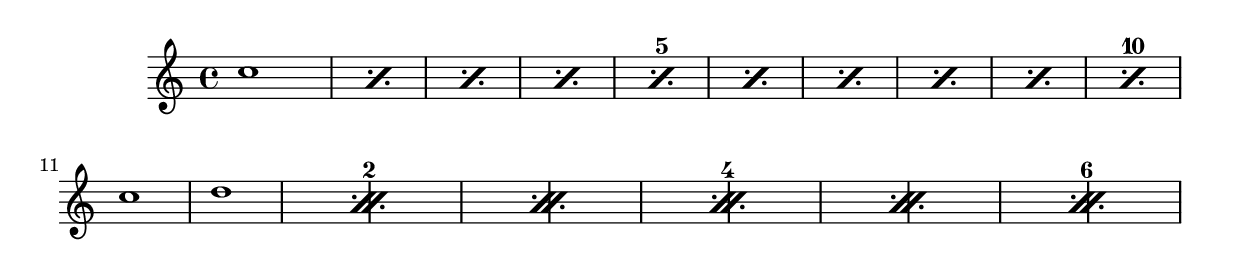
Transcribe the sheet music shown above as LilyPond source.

%% DO NOT EDIT this file manually; it is automatically
%% generated from LSR http://lsr.di.unimi.it
%% Make any changes in LSR itself, or in Documentation/snippets/new/ ,
%% and then run scripts/auxiliar/makelsr.py
%%
%% This file is in the public domain.
\version "2.18.0"

\header {
  lsrtags = "repeats, tweaks-and-overrides"

  texidoc = "
Percent repeat counters can be shown at regular intervals by setting
the context property @code{repeatCountVisibility}.

"
  doctitle = "Percent repeat count visibility"
} % begin verbatim


\relative c'' {
  \set countPercentRepeats = ##t
  \set repeatCountVisibility = #(every-nth-repeat-count-visible 5)
  \repeat percent 10 { c1 } \break
  \set repeatCountVisibility = #(every-nth-repeat-count-visible 2)
  \repeat percent 6 { c1 d1 }
}
